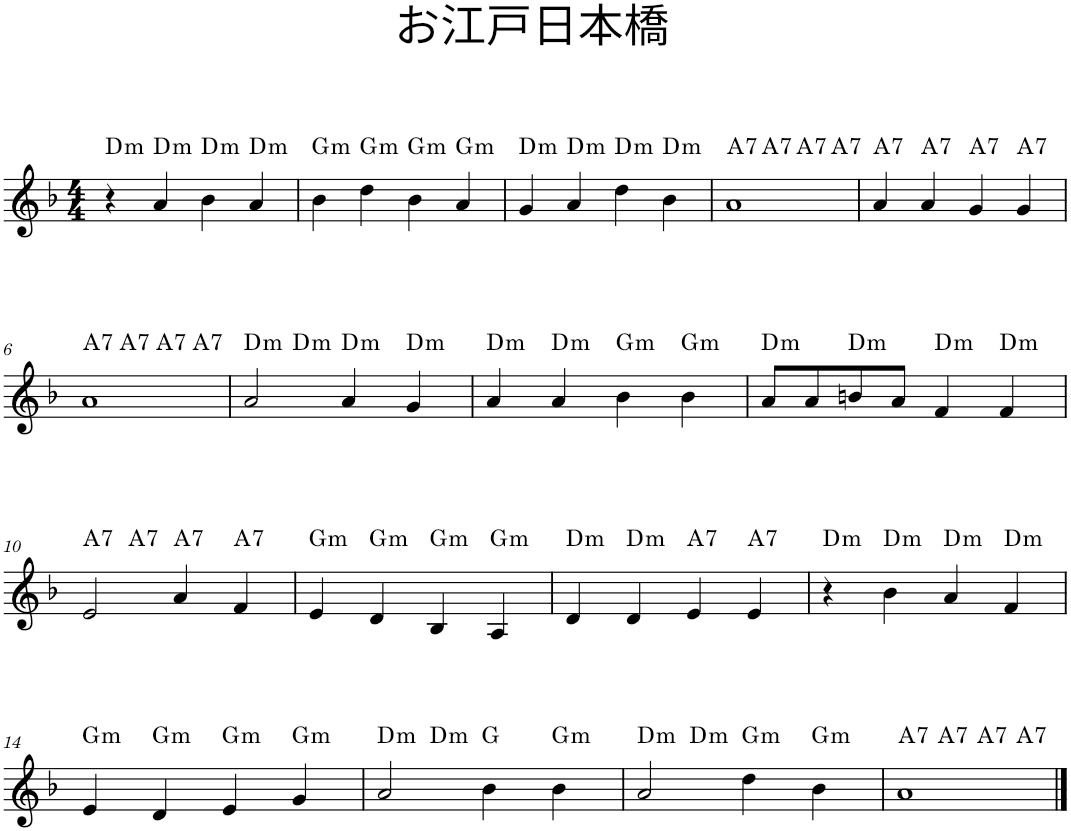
**kern	**harte
*part1	*part1
*staff1	*
*I"Piano	*
*I'Pno.	*
*clefG2	*
*k[b-]	*
*M4/4	*
=1	=1
!	!LO:H:kt=m
4r	D:min
!	!LO:H:kt=m
4a/	D:min
!	!LO:H:kt=m
4b-\	D:min
!	!LO:H:kt=m
4a/	D:min
=2	=2
!	!LO:H:kt=m
4b-\	G:min
!	!LO:H:kt=m
4dd\	G:min
!	!LO:H:kt=m
4b-\	G:min
!	!LO:H:kt=m
4a/	G:min
=3	=3
!	!LO:H:kt=m
4g/	D:min
!	!LO:H:kt=m
4a/	D:min
!	!LO:H:kt=m
4dd\	D:min
!	!LO:H:kt=m
4b-\	D:min
=4	=4
!	!LO:H:kt=7
*^	*
*	*^	*
*	*	*^	*
1a	4ryy	2ryy	2.ryy	A:7
!	!	!	!	!LO:H:kt=7
.	2.ryy	.	.	A:7
!	!	!	!	!LO:H:kt=7
.	.	2ryy	.	A:7
!	!	!	!	!LO:H:kt=7
.	.	.	4ryy	A:7
=5	=5	=5	=5	=5
!	!	!	!	!LO:H:kt=7
*v	*v	*v	*v	*
4a/	A:7
!	!LO:H:kt=7
4a/	A:7
!	!LO:H:kt=7
4g/	A:7
!	!LO:H:kt=7
4g/	A:7
!!LO:LB:g=z
=6	=6
!	!LO:H:kt=7
*^	*
*	*^	*
*	*	*^	*
1a	4ryy	2ryy	2.ryy	A:7
!	!	!	!	!LO:H:kt=7
.	2.ryy	.	.	A:7
!	!	!	!	!LO:H:kt=7
.	.	2ryy	.	A:7
!	!	!	!	!LO:H:kt=7
.	.	.	4ryy	A:7
=7	=7	=7	=7	=7
!	!	!	!	!LO:H:kt=m
*	*v	*v	*v	*
2a/	4ryy	D:min
!	!	!LO:H:kt=m
.	2.ryy	D:min
!	!	!LO:H:kt=m
4a/	.	D:min
!	!	!LO:H:kt=m
4g/	.	D:min
=8	=8	=8
!	!	!LO:H:kt=m
*v	*v	*
4a/	D:min
!	!LO:H:kt=m
4a/	D:min
!	!LO:H:kt=m
4b-\	G:min
!	!LO:H:kt=m
4b-\	G:min
=9	=9
!	!LO:H:kt=m
8a/L	D:min
8a/	.
!	!LO:H:kt=m
8bn/	D:min
8a/J	.
!	!LO:H:kt=m
4f/	D:min
!	!LO:H:kt=m
4f/	D:min
!!LO:LB:g=z
=10	=10
!	!LO:H:kt=7
*^	*
2e/	4ryy	A:7
!	!	!LO:H:kt=7
.	2.ryy	A:7
!	!	!LO:H:kt=7
4a/	.	A:7
!	!	!LO:H:kt=7
4f/	.	A:7
=11	=11	=11
!	!	!LO:H:kt=m
*v	*v	*
4e/	G:min
!	!LO:H:kt=m
4d/	G:min
!	!LO:H:kt=m
4B-/	G:min
!	!LO:H:kt=m
4A/	G:min
=12	=12
!	!LO:H:kt=m
4d/	D:min
!	!LO:H:kt=m
4d/	D:min
!	!LO:H:kt=7
4e/	A:7
!	!LO:H:kt=7
4e/	A:7
=13	=13
!	!LO:H:kt=m
4r	D:min
!	!LO:H:kt=m
4b-\	D:min
!	!LO:H:kt=m
4a/	D:min
!	!LO:H:kt=m
4f/	D:min
!!LO:LB:g=z
=14	=14
!	!LO:H:kt=m
4e/	G:min
!	!LO:H:kt=m
4d/	G:min
!	!LO:H:kt=m
4e/	G:min
!	!LO:H:kt=m
4g/	G:min
=15	=15
!	!LO:H:kt=m
*^	*
2a/	4ryy	D:min
!	!	!LO:H:kt=m
.	2.ryy	D:min
4b-\	.	G:maj
!	!	!LO:H:kt=m
4b-\	.	G:min
=16	=16	=16
!	!	!LO:H:kt=m
2a/	4ryy	D:min
!	!	!LO:H:kt=m
.	2.ryy	D:min
!	!	!LO:H:kt=m
4dd\	.	G:min
!	!	!LO:H:kt=m
4b-\	.	G:min
=17	=17	=17
!	!	!LO:H:kt=7
*^	*^	*
1a	4ryy	2ryy	2.ryy	A:7
!	!	!	!	!LO:H:kt=7
.	2.ryy	.	.	A:7
!	!	!	!	!LO:H:kt=7
.	.	2ryy	.	A:7
!	!	!	!	!LO:H:kt=7
.	.	.	4ryy	A:7
*v	*v	*v	*v	*
==	==
*-	*-
